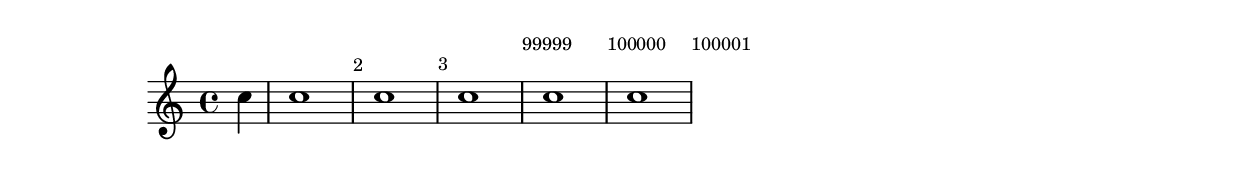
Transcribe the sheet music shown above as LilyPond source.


\version "2.17.6"

\header {

texidoc="Bar numbers may be set and their padding adjusted individually.  
The counting of bar numbers is started after the anacrusis.

To prevent clashes at the beginning of a line, the padding may have to 
be increased.
"

}

\layout {
  ragged-right = ##t
}

\relative c'' {
  \override Score.BarNumber.break-visibility = #all-visible
  \partial 4 c4 
  c1 c c
  \set Score.currentBarNumber = #99999
  \override Score.BarNumber.padding = #3
  c1 c
}
